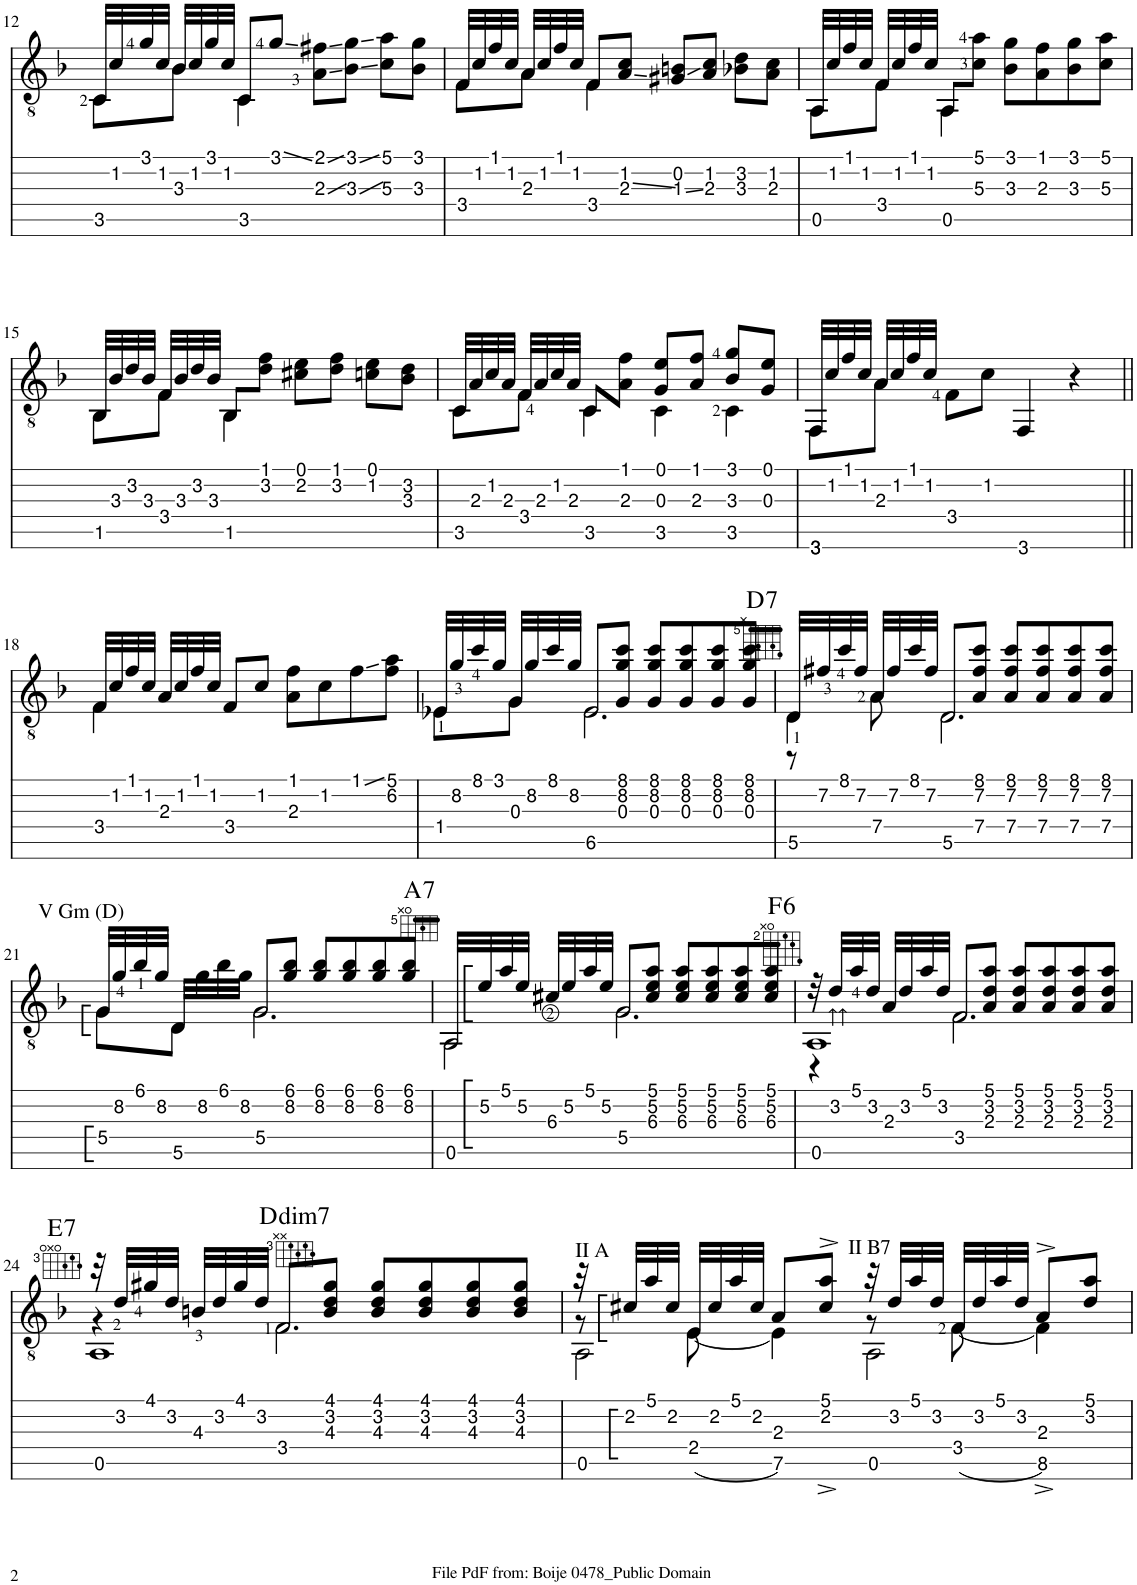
**kern	**kern	**harte
*part1	*part1	*part1
*staff2	*staff1	*
*I"Guitar	*	*
*I'Guit.	*	*
!!LO:PB:g=z
*	*clefGv2	*
*k[b-]	*k[b-]	*
*M4/4	*M4/4	*
*met(c)	*met(c)	*
=12	=12	=12
*^	*^	*
32CLLL	8CL	32C/LLL	8C\L	.
32c	.	32c/	.	.
32g	.	32g/	.	.
32cJJ	.	32c/JJJ	.	.
32B-LL	8B-J	32B-/LLL	8B-\J	.
32c	.	32c/	.	.
32g	.	32g/	.	.
32cJJJ	.	32c/JJJ	.	.
8CL	4C	8C/L	4C\	.
8gJ	.	8g/J	.	.
8A\ 8f#\L	2ryy	8A\ 8f#X\L	2ryy	.
8B-\ 8g\J	.	8B-\ 8g\J	.	.
8c\ 8a\L	.	8c\ 8a\L	.	.
8B-\ 8g\J	.	8B-\ 8g\J	.	.
=13	=13	=13	=13	=13
32FLLL	8FL	32F/LLL	8F\L	.
32c	.	32c/	.	.
32f	.	32f/	.	.
32cJJ	.	32c/JJJ	.	.
32ALL	8AJ	32A/LLL	8A\J	.
32c	.	32c/	.	.
32f	.	32f/	.	.
32cJJJ	.	32c/JJJ	.	.
8FL	4F	8F/L	4F\	.
8A\ 8c\J	.	8A/ 8c/J	.	.
8G#\ 8B\L	2ryy	8G#X/ 8Bn/L	2ryy	.
8A\ 8c\J	.	8A/ 8c/J	.	.
8B-\ 8d\L	.	8B-X\ 8d\L	.	.
8A\ 8c\J	.	8A\ 8c\J	.	.
=14	=14	=14	=14	=14
32AALLL	8AAL	32AA/LLL	8AA\L	.
32c	.	32c/	.	.
32f	.	32f/	.	.
32cJJ	.	32c/JJJ	.	.
32FLL	8FJ	32F/LLL	8F\J	.
32c	.	32c/	.	.
32f	.	32f/	.	.
32cJJJ	.	32c/JJJ	.	.
8AAL	4AA	8AA/L	4AA\	.
8c\ 8a\J	.	8c\ 8a\J	.	.
8B-\ 8g\L	2ryy	8B-\ 8g\L	2ryy	.
8A\ 8f\J	.	8A\ 8f\	.	.
8B-\ 8g\L	.	8B-\ 8g\	.	.
8c\ 8a\J	.	8c\ 8a\J	.	.
!!LO:LB:g=z	!!
=15	=15	=15	=15	=15
32BB-LLL	8BB-L	32BB-/LLL	8BB-\L	.
32B-	.	32B-/	.	.
32d	.	32d/	.	.
32B-JJ	.	32B-/JJJ	.	.
32FLL	8FJ	32F/LLL	8F\J	.
32B-	.	32B-/	.	.
32d	.	32d/	.	.
32B-JJJ	.	32B-/JJJ	.	.
8BB-L	4BB-	8BB-/L	4BB-\	.
8d\ 8f\J	.	8d\ 8f\J	.	.
8c#\ 8e\L	2ryy	8c#X\ 8e\L	2ryy	.
8d\ 8f\J	.	8d\ 8f\J	.	.
8c\ 8e\L	.	8cn\ 8e\L	.	.
8B-\ 8d\J	.	8B-\ 8d\J	.	.
=16	=16	=16	=16	=16
32CLLL	8CL	32C/LLL	8C\L	.
32A	.	32A/	.	.
32c	.	32c/	.	.
32AJJ	.	32A/JJJ	.	.
32FLL	8FJ	32F/LLL	8F\J	.
32A	.	32A/	.	.
32c	.	32c/	.	.
32AJJJ	.	32A/JJJ	.	.
8CL	4C	8C/L	4C\	.
8A\ 8f\J	.	8A\ 8f\J	.	.
8G\ 8e\L	4C	8G/ 8e/L	4C\	.
8A\ 8f\J	.	8A/ 8f/J	.	.
8B-\ 8g\L	4C	8B-/ 8g/L	4C\	.
8G\ 8e\J	.	8G/ 8e/J	.	.
=17	=17	=17	=17	=17
32FFLLL	8FFL	32FF/LLL	8FF\L	.
32c	.	32c/	.	.
32f	.	32f/	.	.
32cJJ	.	32c/JJJ	.	.
32ALL	8AJ	32A/LLL	8A\J	.
32c	.	32c/	.	.
32f	.	32f/	.	.
32cJJJ	.	32c/JJJ	.	.
8FL	2.ryy	8F\L	2.ryy	.
8cJ	.	8c\J	.	.
4FF	.	4FF/	.	.
4r	.	4r	.	.
!!LO:LB:g=z	!!
=18||	=18||	=18||	=18||	=18||
32FLLL	4F	32F/LLL	4F\	.
32c	.	32c/	.	.
32f	.	32f/	.	.
32cJJ	.	32c/JJJ	.	.
32ALL	.	32A/LLL	.	.
32c	.	32c/	.	.
32f	.	32f/	.	.
32cJJJ	.	32c/JJJ	.	.
8FL	2.ryy	8F/L	2.ryy	.
8cJ	.	8c/J	.	.
8A\ 8f\L	.	8A\ 8f\L	.	.
8cJ	.	8c\	.	.
8fL	.	8f\	.	.
8f\ 8a\J	.	8f\ 8a\J	.	.
=19	=19	=19	=19	=19
32E-LLL	8E-L	32E-X/LLL	8E-\L	.
32g	.	32g/	.	.
32cc	.	32cc/	.	.
32gJJ	.	32g/JJJ	.	.
32GLL	8GJ	32G/LLL	8G\J	.
32g	.	32g/	.	.
32cc	.	32cc/	.	.
32gJJJ	.	32g/JJJ	.	.
!	!	!LO:N:head=open	!LO:N:head=open	!
8E-L	2.E-	8E-/L	2.E-\	.
8G\ 8g\ 8cc\J	.	8G/ 8g/ 8cc/J	.	.
8G\ 8g\ 8cc\L	.	8G/ 8g/ 8cc/L	.	.
8G\ 8g\ 8cc\J	.	8G/ 8g/ 8cc/	.	.
8G\ 8g\ 8cc\L	.	8G/ 8g/ 8cc/	.	.
8G\ 8g\ 8cc\J	.	8G/ 8g/ 8cc/J	.	.
=20	=20	=20	=20	=20
*	*^	*	*^	*
!	!	!	!	!	!	!LO:H:kt=7
32DLLL	4D	8r	32D/LLL	4D\	8r	D:7
32f#	.	.	32f#X/	.	.	.
32cc	.	.	32cc/	.	.	.
32f#JJ	.	.	32f#/JJJ	.	.	.
32ALL	.	8A	32A/LLL	.	8A\	.
32f#	.	.	32f#/	.	.	.
32cc	.	.	32cc/	.	.	.
32f#JJJ	.	.	32f#/JJJ	.	.	.
!	!	!	!LO:N:head=open	!	!	!
8DL	2.D	2.ryy	8D/L	2.D\	2.ryy	.
8A\ 8f#\ 8cc\J	.	.	8A/ 8f#/ 8cc/J	.	.	.
8A\ 8f#\ 8cc\L	.	.	8A/ 8f#/ 8cc/L	.	.	.
8A\ 8f#\ 8cc\J	.	.	8A/ 8f#/ 8cc/	.	.	.
8A\ 8f#\ 8cc\L	.	.	8A/ 8f#/ 8cc/	.	.	.
8A\ 8f#\ 8cc\J	.	.	8A/ 8f#/ 8cc/J	.	.	.
*	*v	*v	*	*	*	*
*	*	*	*v	*v	*
!!LO:LB:g=z
=21	=21	=21	=21	=21
32GLLL	8GL	32G/LLL	8G\L	.
32g	.	32g/	.	.
32b-	.	32b-/	.	.
32gJJ	.	32g/JJJ	.	.
32DLL	8DJ	32D/LLL	8D\J	.
32g	.	32g\	.	.
32b-	.	32b-\	.	.
32gJJJ	.	32g\JJJ	.	.
!	!	!LO:TX:a:t=V Gm (D)	!	!
!	!	!LO:N:head=open	!	!
8GL	2.G	8G/L	2.G\	.
8g\ 8b-\J	.	8g/ 8b-/J	.	.
8g\ 8b-\L	.	8g/ 8b-/L	.	.
8g\ 8b-\J	.	8g/ 8b-/	.	.
8g\ 8b-\L	.	8g/ 8b-/	.	.
8g\ 8b-\J	.	8g/ 8b-/J	.	.
*	*	*v	*v	*
=22	=22	=22	=22
*	*^	*	*
!	!	!	!LO:N:head=open	!LO:H:kt=7
*	*	*	*^	*
*	*	*	*	*^	*
32AALLL	2AA	4ryy	32AA/LLL	2AA\	4ryy	A:7
32e	.	.	32e/	.	.	.
32a	.	.	32a/	.	.	.
32eJJ	.	.	32e/JJJ	.	.	.
32c#LL	.	.	32c#X/LLL	.	.	.
32e	.	.	32e/	.	.	.
32a	.	.	32a/	.	.	.
32eJJJ	.	.	32e/JJJ	.	.	.
!	!	!	!LO:N:head=open	!	!	!
8GL	.	2.G	8G/L	.	2.G\	.
8c#\ 8e\ 8a\J	.	.	8c#/ 8e/ 8a/J	.	.	.
8c#\ 8e\ 8a\L	2ryy	.	8c#/ 8e/ 8a/L	2ryy	.	.
8c#\ 8e\ 8a\J	.	.	8c#/ 8e/ 8a/	.	.	.
8c#\ 8e\ 8a\L	.	.	8c#/ 8e/ 8a/	.	.	.
8c#\ 8e\ 8a\J	.	.	8c#/ 8e/ 8a/J	.	.	.
=23	=23	=23	=23	=23	=23	=23
!	!	!	!	!	!	!LO:H:kt=6
32r	1AA	4r	32r	1AA	4r	F:maj6
!	!	!	!LO:TX:a:t=↑↑	!	!	!
32dLLL	.	.	32d/LLL	.	.	.
32a	.	.	32a/	.	.	.
32dJJ	.	.	32d/JJJ	.	.	.
32ALL	.	.	32A/LLL	.	.	.
32d	.	.	32d/	.	.	.
32a	.	.	32a/	.	.	.
32dJJJ	.	.	32d/JJJ	.	.	.
!	!	!	!LO:N:head=open	!	!	!
8FL	.	2.F	8F/L	.	2.F\	.
8A\ 8d\ 8a\J	.	.	8A/ 8d/ 8a/J	.	.	.
8A\ 8d\ 8a\L	.	.	8A/ 8d/ 8a/L	.	.	.
8A\ 8d\ 8a\J	.	.	8A/ 8d/ 8a/	.	.	.
8A\ 8d\ 8a\L	.	.	8A/ 8d/ 8a/	.	.	.
8A\ 8d\ 8a\J	.	.	8A/ 8d/ 8a/J	.	.	.
!!LO:LB:g=z	!!	!!
=24	=24	=24	=24	=24	=24	=24
!	!	!	!	!	!	!LO:H:kt=7
32r	4r	1AA	32r	4r	1AA	E:7
32dLLL	.	.	32d/LLL	.	.	.
32g#	.	.	32g#X/	.	.	.
32dJJ	.	.	32d/JJJ	.	.	.
32BLL	.	.	32Bn/LLL	.	.	.
32d	.	.	32d/	.	.	.
32g#	.	.	32g#/	.	.	.
32dJJJ	.	.	32d/JJJ	.	.	.
!	!	!	!LO:N:head=open	!	!	!LO:H:kt=dim7
8FL	2.F	.	8F/L	2.F\	.	D:dim7
8B\ 8d\ 8g#\J	.	.	8B/ 8d/ 8g#/J	.	.	.
8B\ 8d\ 8g#\L	.	.	8B/ 8d/ 8g#/L	.	.	.
8B\ 8d\ 8g#\J	.	.	8B/ 8d/ 8g#/	.	.	.
8B\ 8d\ 8g#\L	.	.	8B/ 8d/ 8g#/	.	.	.
8B\ 8d\ 8g#\J	.	.	8B/ 8d/ 8g#/J	.	.	.
=25	=25	=25	=25	=25	=25	=25
!	!	!	!LO:TX:a:t=II A	!	!	!
32r	8r	2AA	32r	8r	2AA\	.
32c#LLL	.	.	32c#X/LLL	.	.	.
32a	.	.	32a/	.	.	.
32c#JJ	.	.	32c#/JJJ	.	.	.
32ELL	[8E	.	32E/LLL	[8E\	.	.
32c#	.	.	32c#/	.	.	.
32a	.	.	32a/	.	.	.
32c#JJJ	.	.	32c#/JJJ	.	.	.
8AL	4E]	.	8A/L	4E\]	.	.
8c#^\ 8a^\J	.	.	8c#/^ 8a/^J	.	.	.
!	!	!	!LO:TX:a:t=II B7	!	!	!
32r	8r	2AA	32r	8r	2AA\	.
32dLLL	.	.	32d/LLL	.	.	.
32a	.	.	32a/	.	.	.
32dJJ	.	.	32d/JJJ	.	.	.
32FLL	[8F	.	32F/LLL	[8F\	.	.
32d	.	.	32d/	.	.	.
32a	.	.	32a/	.	.	.
32dJJJ	.	.	32d/JJJ	.	.	.
8A^L	4F]	.	8A^/L	4F\]	.	.
8d\ 8a\J	.	.	8d/ 8a/J	.	.	.
*v	*v	*v	*	*	*	*
*	*v	*v	*v	*
=	=	=
*-	*-	*-
